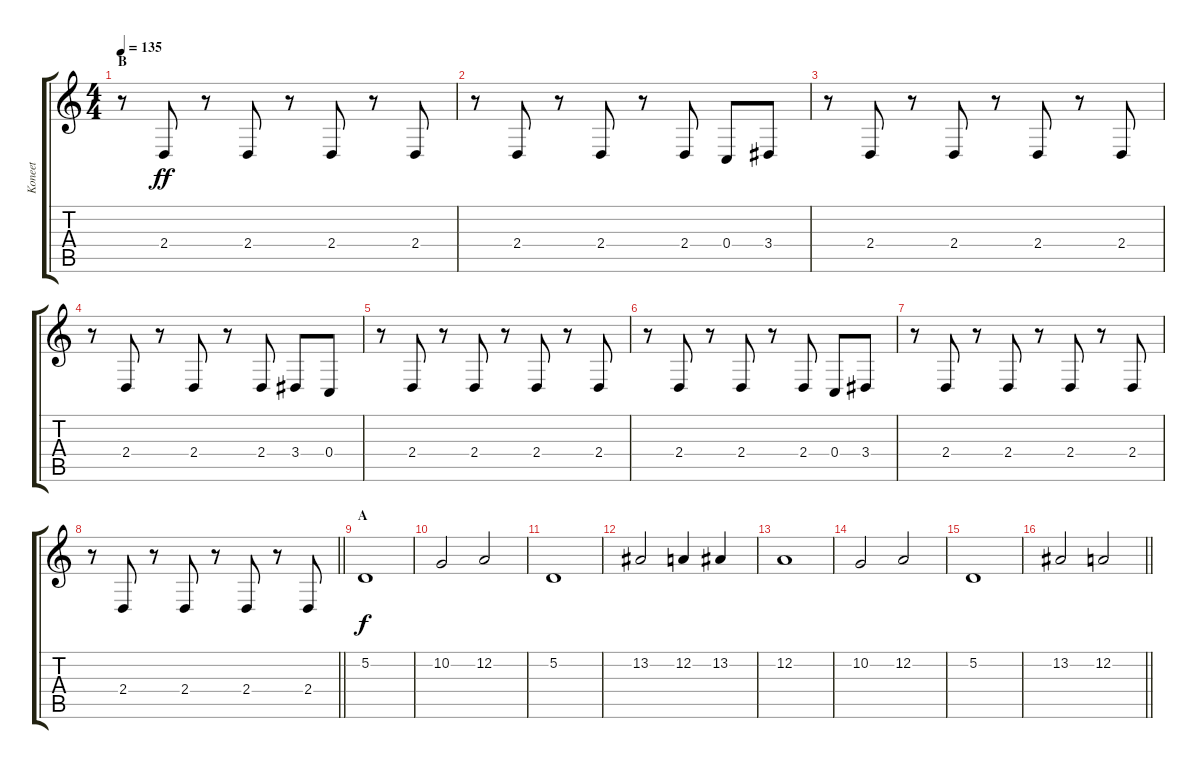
\track ("Koneet" "Koneet") {instrument lead2sawtooth}
\staff {score tabs}
\tuning (D4 A3 F3 C3 G2 C2) {hide}
\ts (4 4)
\section ("" "B")
\tempo 135
\clef g2
\ks c
r.8{dy ff volume 16 instrument lead2sawtooth} 2.4.8 r.8 2.4.8 r.8 2.4.8 r.8 2.4.8 |
r.8 2.4.8 r.8 2.4.8 r.8 2.4.8 0.4.8 3.4.8 |
r.8 2.4.8 r.8 2.4.8 r.8 2.4.8 r.8 2.4.8 |
r.8 2.4.8 r.8 2.4.8 r.8 2.4.8 3.4.8 0.4.8 |
r.8 2.4.8 r.8 2.4.8 r.8 2.4.8 r.8 2.4.8 |
r.8 2.4.8 r.8 2.4.8 r.8 2.4.8 0.4.8 3.4.8 |
r.8 2.4.8 r.8 2.4.8 r.8 2.4.8 r.8 2.4.8 |
\barLineRight lightlight
r.8 2.4.8 r.8 2.4.8 r.8 2.4.8 r.8 2.4.8 |
\section ("" "A")
5.2.1{dy f volume 16 instrument choiraahs} |
10.2.2 12.2.2 |
5.2.1 |
13.2.2 12.2.4 13.2.4 |
12.2.1 |
10.2.2 12.2.2 |
5.2.1 |
\barLineRight lightlight
13.2.2 12.2.2
